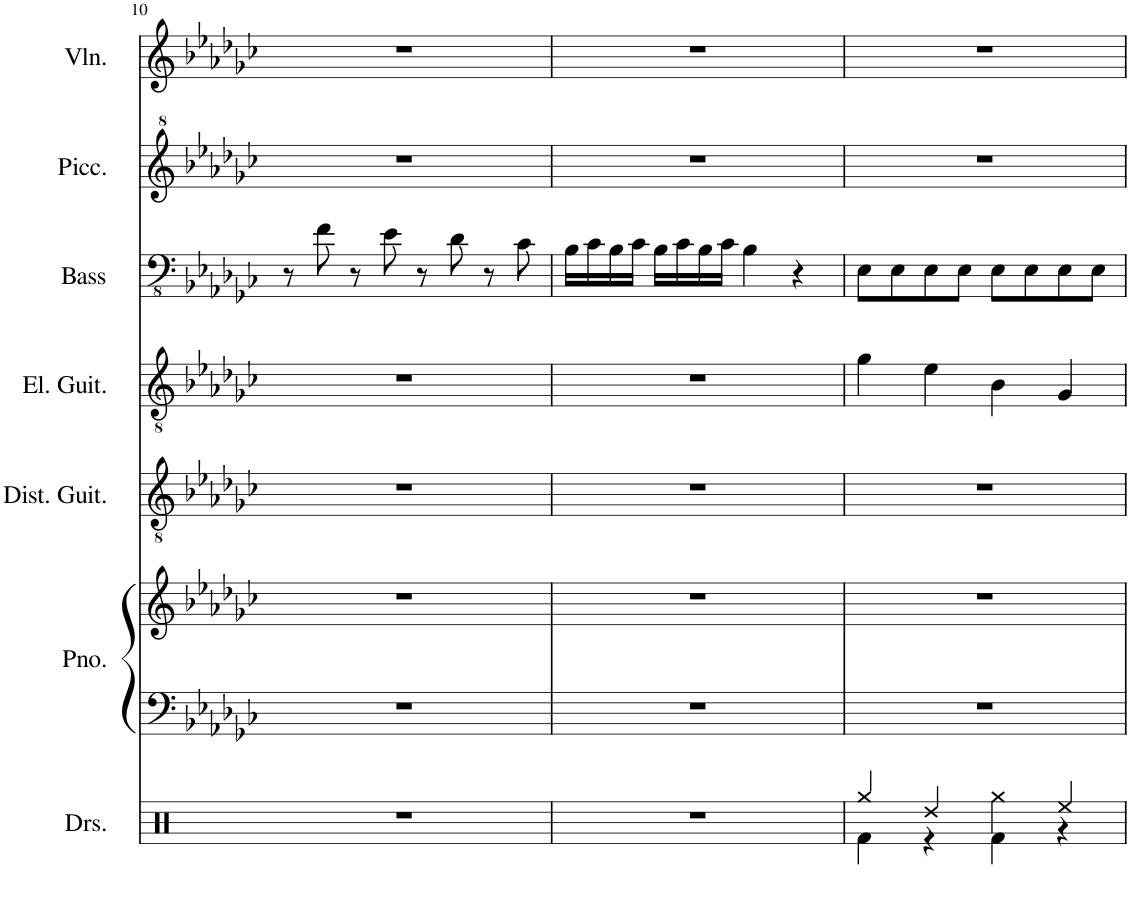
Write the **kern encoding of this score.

**kern	**kern	**kern	**kern	**kern	**kern	**kern	**kern
*part7	*part6	*part6	*part5	*part4	*part3	*part2	*part1
*staff8	*staff7	*staff6	*staff5	*staff4	*staff3	*staff2	*staff1
*I"Drumset	*I"Piano	*	*I"Distorted Guitar	*I"Electric Guitar	*I"Acoustic Bass	*I"Piccolo	*I"Violin
*I'Drs.	*I'Pno.	*	*I'Dist. Guit.	*I'El. Guit.	*I'Bass	*I'Picc.	*I'Vln.
!!LO:PB:g=z
*clefX	*clefF4	*clefG2	*clefGv2	*clefGv2	*clefFv4	*clefG^2	*clefG2
*	*	*	*	*	*	*Trd-7c-12	*
*k[]	*k[b-e-a-d-g-c-]	*k[b-e-a-d-g-c-]	*k[b-e-a-d-g-c-]	*k[b-e-a-d-g-c-]	*k[b-e-a-d-g-c-]	*k[b-e-a-d-g-c-]	*k[b-e-a-d-g-c-]
*M4/4	*M4/4	*M4/4	*M4/4	*M4/4	*M4/4	*M4/4	*M4/4
=10	=10	=10	=10	=10	=10	=10	=10
1r	1r	1r	1r	1r	8r	1r	1r
.	.	.	.	.	8F\	.	.
.	.	.	.	.	8r	.	.
.	.	.	.	.	8E-\	.	.
.	.	.	.	.	8r	.	.
.	.	.	.	.	8D-\	.	.
.	.	.	.	.	8r	.	.
.	.	.	.	.	8C-\	.	.
=11	=11	=11	=11	=11	=11	=11	=11
1r	1r	1r	1r	1r	16BB-\LL	1r	1r
.	.	.	.	.	16C-\	.	.
.	.	.	.	.	16BB-\	.	.
.	.	.	.	.	16C-\JJ	.	.
.	.	.	.	.	16BB-\LL	.	.
.	.	.	.	.	16C-\	.	.
.	.	.	.	.	16BB-\	.	.
.	.	.	.	.	16C-\JJ	.	.
.	.	.	.	.	4BB-\	.	.
.	.	.	.	.	4r	.	.
=12	=12	=12	=12	=12	=12	=12	=12
*^	*	*	*	*	*	*	*
4Rgg/	4Rf\	1r	1r	1r	4g-\	8EE-\L	1r	1r
.	.	.	.	.	.	8EE-\	.	.
4Rdd/	4r	.	.	.	4e-\	8EE-\	.	.
.	.	.	.	.	.	8EE-\J	.	.
4Rgg\	4Rf\	.	.	.	4B-\	8EE-\L	.	.
.	.	.	.	.	.	8EE-\	.	.
4Ree/	4r	.	.	.	4G-/	8EE-\	.	.
.	.	.	.	.	.	8EE-\J	.	.
*v	*v	*	*	*	*	*	*	*
=	=	=	=	=	=	=	=
*-	*-	*-	*-	*-	*-	*-	*-
